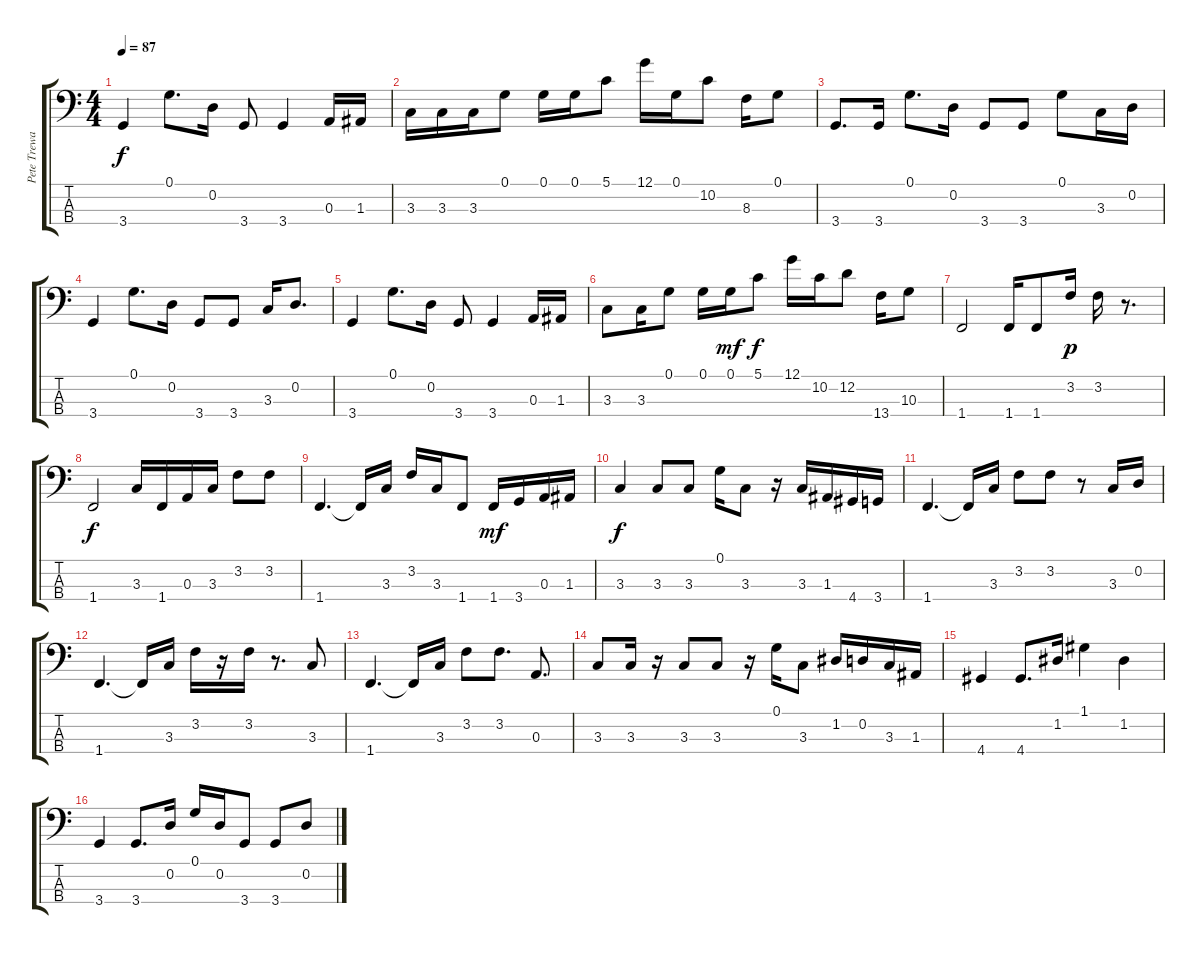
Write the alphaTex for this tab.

\track ("Pete Trewavas" "Pete Trewa") {instrument electricbassfinger}
\staff {score tabs}
\tuning (G2 D2 A1 E1) {hide}
\ts (4 4)
\tempo 87
\clef f4
\ks c
3.4.4{dy f} 0.1.8{d} 0.2.16 3.4.8 3.4.4 0.3.16 1.3.16 |
3.3.16 3.3.16 3.3.16 0.1.8 0.1.16 0.1.16 5.1.8 12.1.16 0.1.16 10.2.8 8.3.16 0.1.8 |
3.4.8{d} 3.4.16 0.1.8{d} 0.2.16 3.4.8 3.4.8 0.1.8 3.3.16 0.2.16 |
3.4.4 0.1.8{d} 0.2.16 3.4.8 3.4.8 3.3.16 0.2.8{d} |
3.4.4 0.1.8{d} 0.2.16 3.4.8 3.4.4 0.3.16 1.3.16 |
3.3.8 3.3.16 0.1.8 0.1.16 0.1.16{dy mf} 5.1.8{dy f} 12.1.16 10.2.16 12.2.8 13.4.16 10.3.8 |
1.4.2 1.4.16 1.4.8 3.2.16{dy p} 3.2.16 r.8{d} |
1.4.2{dy f} 3.3.16 1.4.16 0.3.16 3.3.16 3.2.8 3.2.8 |
1.4.4{d} 1.4{t}.16 3.3.16 3.2.16 3.3.16 1.4.8 1.4.16{dy mf} 3.4.16 0.3.16 1.3.16 |
3.3.4{dy f} 3.3.8 3.3.8 0.1.16 3.3.8 r.16 3.3.16 1.3.16 4.4.16 3.4.16 |
1.4.4{d} 1.4{t}.16 3.3.16 3.2.8 3.2.8 r.8 3.3.16 0.2.16 |
1.4.4{d} 1.4{t}.16 3.3.16 3.2.16 r.16 3.2.16 r.8{d} 3.3.8 |
1.4.4{d} 1.4{t}.16 3.3.16 3.2.8 3.2.8{d} 0.3.8{d} |
3.3.8 3.3.16 r.16 3.3.8 3.3.8 r.16 0.1.16 3.3.8 1.2.16 0.2.16 3.3.16 1.3.16 |
4.4.4 4.4.8{d} 1.2.16 1.1.4 1.2.4 |
3.4.4 3.4.8{d} 0.2.16 0.1.16 0.2.16 3.4.8 3.4.8 0.2.8
